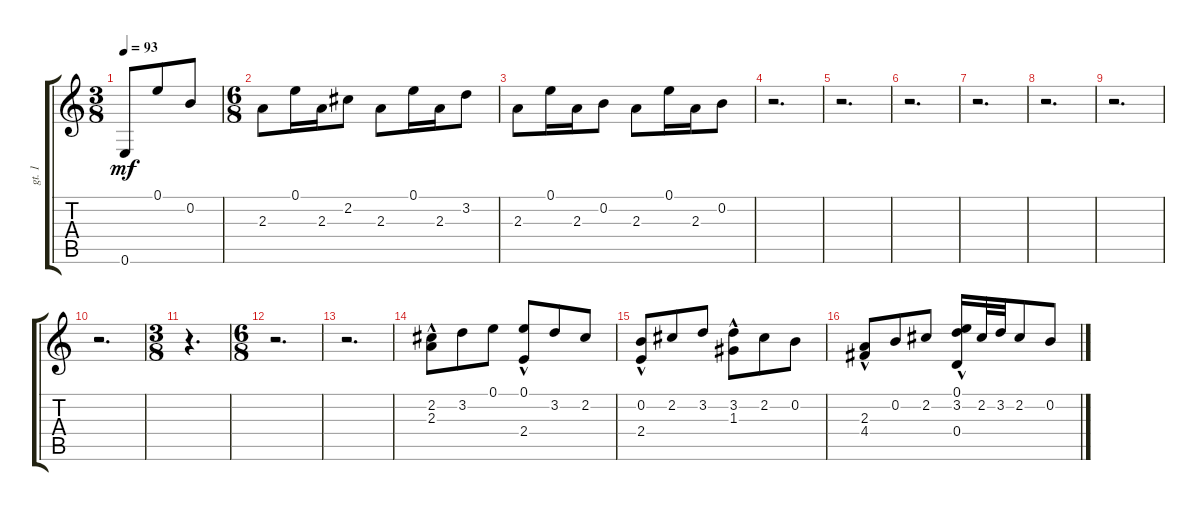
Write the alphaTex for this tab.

\track ("gt. 1" "gt. 1") {instrument acousticguitarsteel}
\staff {score tabs}
\tuning (E4 B3 G3 D3 A2 E2) {hide}
\ts (3 8)
\tempo 93
\clef g2
\ks c
0.6.8{dy mf} 0.1.8 0.2.8 |
\ts (6 8)
2.3.8 0.1.16 2.3.16 2.2.8 2.3.8 0.1.16 2.3.16 3.2.8 |
2.3.8 0.1.16 2.3.16 0.2.8 2.3.8 0.1.16 2.3.16 0.2.8 |
r.2{d} |
r.2{d} |
r.2{d} |
r.2{d} |
r.2{d} |
r.2{d} |
r.2{d} |
\ts (3 8)
r.4{d} |
\ts (6 8)
r.2{d} |
r.2{d} |
(2.2 2.3{hac}).8 3.2.8 0.1.8 (0.1 2.4{hac}).8 3.2.8 2.2.8 |
(0.2 2.4{hac}).8 2.2.8 3.2.8 (3.2 1.3{hac}).8 2.2.8 0.2.8 |
(2.3 4.4{hac}).8 0.2.8 2.2.8 (0.1 3.2 0.4{hac}).16 2.2.32 3.2.32 2.2.8 0.2.8
